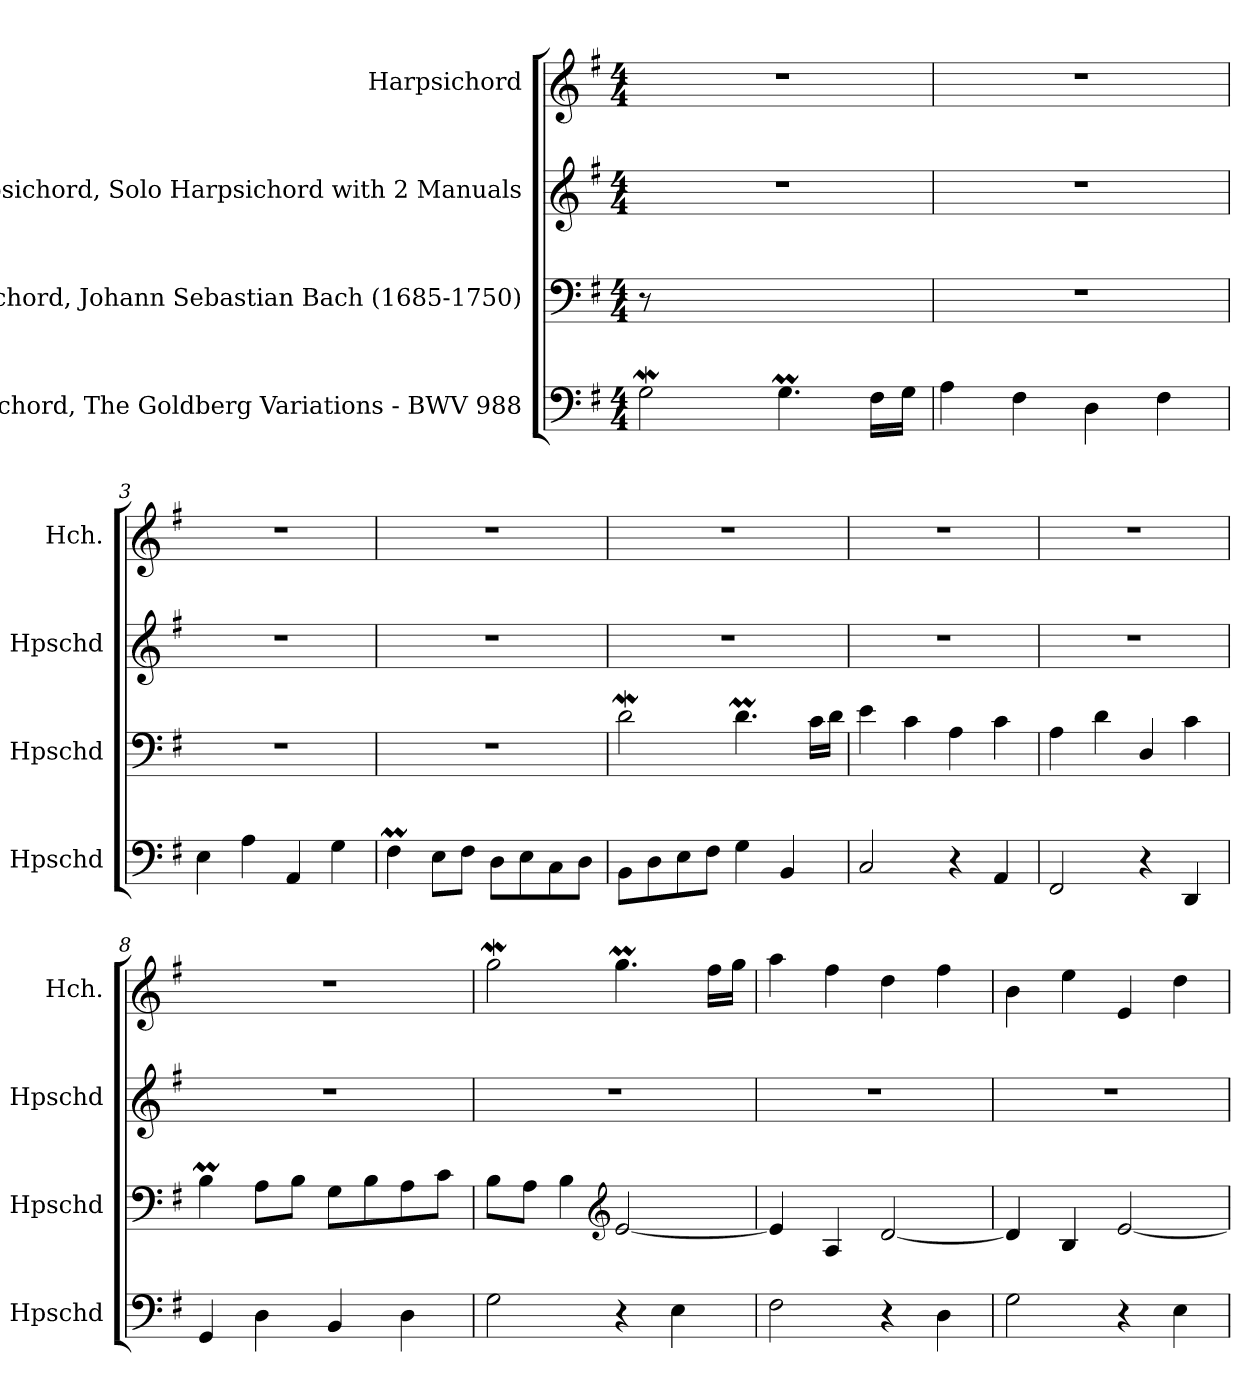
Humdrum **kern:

**kern	**kern	**kern	**kern
*part4	*part3	*part2	*part1
*staff4	*staff3	*staff2	*staff1
*I"Harpsichord, The Goldberg Variations - BWV 988	*I"Harpsichord, Johann Sebastian Bach  (1685-1750)	*I"Harpsichord, Solo Harpsichord with 2 Manuals	*I"Harpsichord
*I'Hpschd	*I'Hpschd	*I'Hpschd	*I'Hch.
*clefF4	*clefF4	*clefG2	*clefG2
*k[f#]	*k[f#]	*k[f#]	*k[f#]
*M4/4	*M4/4	*M4/4	*M4/4
=1	=1	=1	=1
2Gw\	8r	1r	1r
.	2..ryy	.	.
4.GM\	.	.	.
16F#\LL	.	.	.
16G\JJ	.	.	.
=2	=2	=2	=2
4A\	1r	1r	1r
4F#\	.	.	.
4D\	.	.	.
4F#\	.	.	.
=3	=3	=3	=3
4E\	1r	1r	1r
4A\	.	.	.
4AA/	.	.	.
4G\	.	.	.
=4	=4	=4	=4
4F#m\	1r	1r	1r
8E\L	.	.	.
8F#\J	.	.	.
8D\L	.	.	.
8E\	.	.	.
8C\	.	.	.
8D\J	.	.	.
!!LO:LB:g=z
=5	=5	=5	=5
8BB\L	2dW\	1r	1r
8D\	.	.	.
8E\	.	.	.
8F#\J	.	.	.
4G\	4.dM\	.	.
4BB/	.	.	.
.	16c\LL	.	.
.	16d\JJ	.	.
=6	=6	=6	=6
2C/	4e\	1r	1r
.	4c\	.	.
4r	4A\	.	.
4AA/	4c\	.	.
=7	=7	=7	=7
2FF#/	4A\	1r	1r
.	4d\	.	.
4r	4D/	.	.
4DD/	4c\	.	.
=8	=8	=8	=8
4GG/	4Bm\	1r	1r
4D\	8A\L	.	.
.	8B\J	.	.
4BB/	8G\L	.	.
.	8B\	.	.
4D\	8A\	.	.
.	8c\J	.	.
=9	=9	=9	=9
2G\	8B\L	1r	2ggw\
.	8A\J	.	.
.	4B\	.	.
*	*clefG2	*	*
4r	[2e/	.	4.ggM\
4E\	.	.	.
.	.	.	16ff#\LL
.	.	.	16gg\JJ
=10	=10	=10	=10
2F#\	4e/]	1r	4aa\
.	4A/	.	4ff#\
4r	[2d/	.	4dd\
4D\	.	.	4ff#\
=11	=11	=11	=11
2G\	4d/]	1r	4b\
.	4B/	.	4ee\
4r	[2e/	.	4e/
4E\	.	.	4dd\
=	=	=	=
*-	*-	*-	*-
